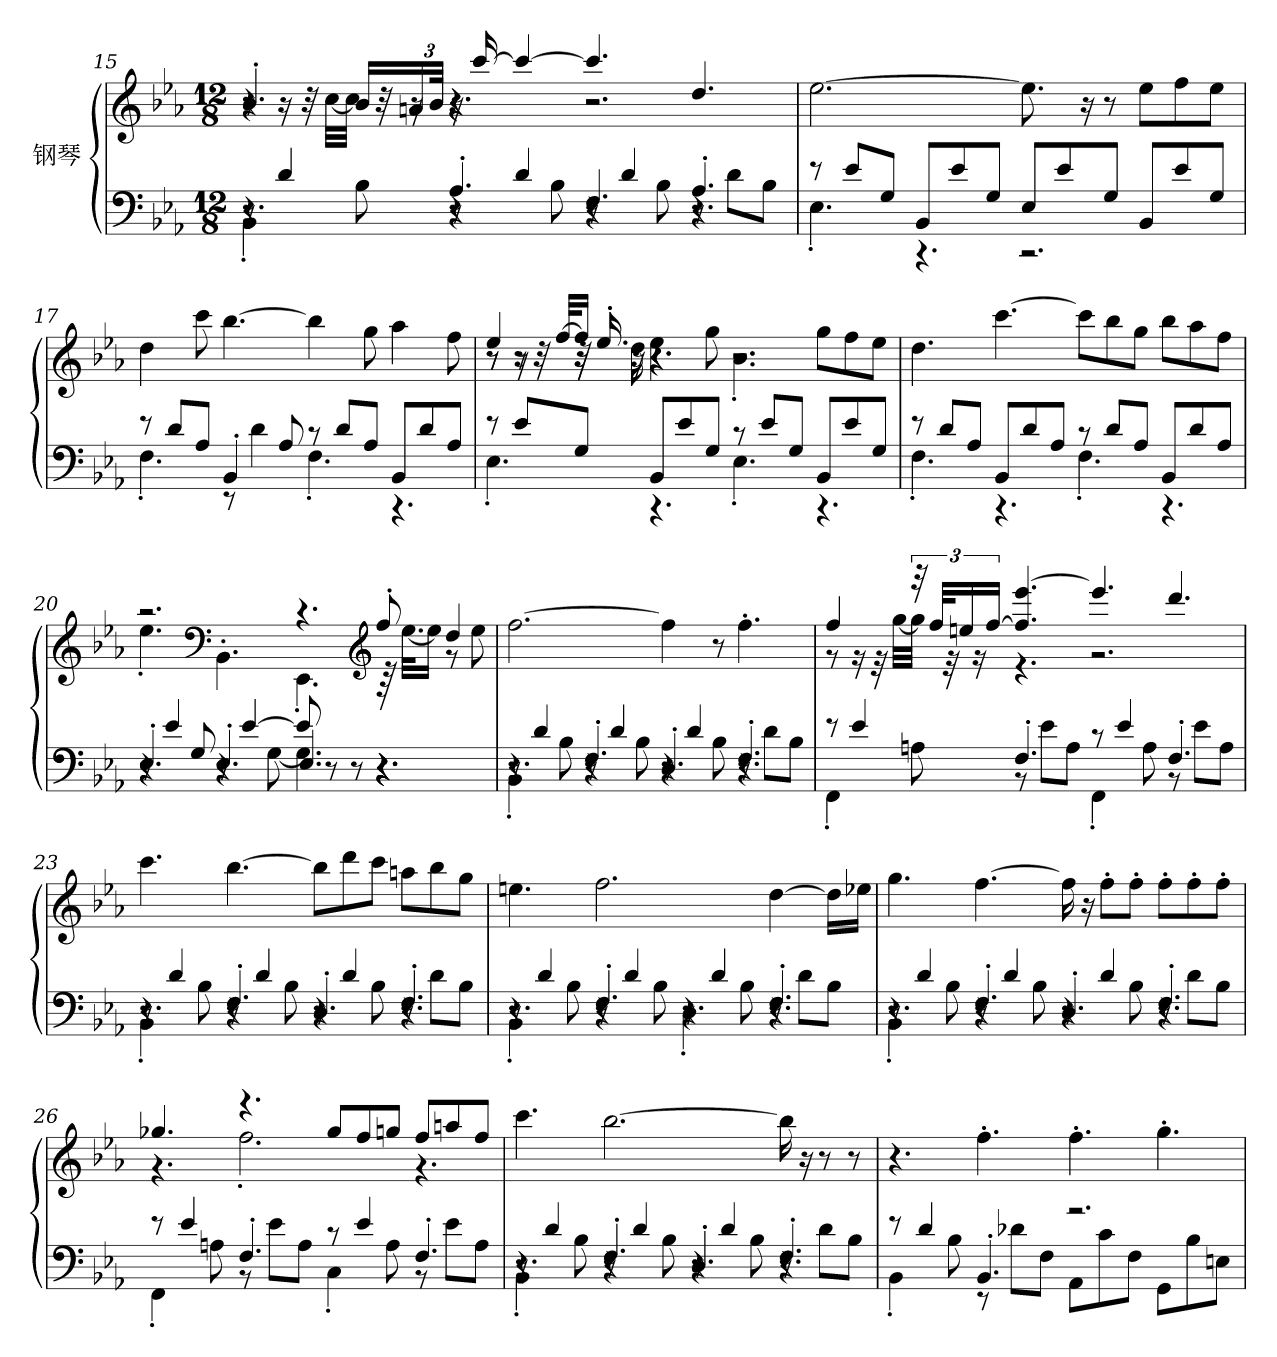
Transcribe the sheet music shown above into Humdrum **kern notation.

**kern	**kern
*part2	*part1
*staff2	*staff1
*I"钢琴	*I"钢琴
!!LO:PB:g=z
*clefF4	*clefG2
*k[b-e-a-]	*k[b-e-a-]
*M12/8	*M12/8
=15	=15
*^	*^
*	*^	*	*^
4.r	4BB-'\	8r	4r	8r	4.b-'/
.	.	4d/	.	16r	.
.	.	.	.	32r	.
.	.	.	.	[32cc\LLL	.
*	*	*	*MM91	*	*
.	8B-\	.	16b-/LL	32cc\JJJ]	.
.	.	.	.	32r	.
*	*	*	*Xbrackettup	*	*
.	.	.	24an/	16r	.
.	.	.	48b-/JJk	.	.
8r	4r	4.A-'/	16r	4.r	4.r
.	.	.	[16ccc/	.	.
4d/	.	.	4ccc/_	.	.
.	8B-\	.	.	.	.
8r	4r	4.F/	4.ccc/]	2.r	2.r
4d/	.	.	.	.	.
.	8B-\	.	.	.	.
4.r	8r	4.A-'/	4.dd/	.	.
.	8d\L	.	.	.	.
.	8B-\J	.	.	.	.
*	*v	*v	*	*	*
*	*	*v	*v	*v
=16	=16	=16
8r	4.E-'\	[2.ee-\
8e-/L	.	.
8G/J	.	.
8BB-/L	4.r	.
8e-/	.	.
8G/J	.	.
8E-/L	2.r	8.ee-\]
8e-/	.	.
.	.	16r
8G/J	.	8r
8BB-/L	.	8ee-\L
8e-/	.	8ff\
8G/J	.	8ee-\J
!!LO:LB:g=z
=17	=17	=17
8r	4.F'\	4dd\
8d/L	.	.
8A-/J	.	8ccc\
4BB-'/	8r	[4.bb-\
.	4d\	.
8A-/	.	.
8r	4.F'\	4bb-\]
8d/L	.	.
8A-/J	.	8gg\
8BB-/L	4.r	4aa-\
8d/	.	.
8A-/J	.	8ff\
=18	=18	=18
*	*	*^
*	*	*	*^
8r	4.E-'\	8r	8r	4ee-/
8e-/L	.	16r	8r	.
.	.	32r	.	.
.	.	[32ff/KLL	.	.
8G/J	.	16ff/JJ]	16r	32r
.	.	.	.	16.ee-'/
*	*	*MM94	*	*
.	.	16r	16dd\	.
8BB-/L	4.r	4.r	4ee-\	4.r
8e-/	.	.	.	.
8G/J	.	.	8gg\	.
8r	4.E-'\	2.r	4.b-'\	2.r
8e-/L	.	.	.	.
8G/J	.	.	.	.
8BB-/L	4.r	.	8gg\L	.
8e-/	.	.	8ff\	.
8G/J	.	.	8ee-\J	.
*	*	*v	*v	*v
!!LO:LB:g=z
=19	=19	=19
8r	4.F'\	4.dd\
8d/L	.	.
8A-/J	.	.
8BB-/L	4.r	[4.ccc\
8d/	.	.
8A-/J	.	.
8r	4.F'\	8ccc\L]
*	*	*MM96
8d/L	.	8bb-\
8A-/J	.	8gg\J
8BB-/L	4.r	8bb-\L
8d/	.	8aa-\
8A-/J	.	8ff\J
=20	=20	=20
*	*^	*^
8r	4.r	4E-'/	2.r	4.ee-'\
4e-/	.	.	.	.
.	.	8G/	.	.
*	*	*	*clefF4	*
8r	4r	4.E-'/	.	4.BB-'\
[4e-/	.	.	.	.
.	[8G\	.	.	.
8e-/]	4.G\]	4.E-/	4.r	4.EE-'\
8r	.	.	.	.
8r	.	.	.	.
*	*	*	*clefG2	*
4.r	4.r	4.r	8ff'/	64r
.	.	.	.	[32.ee-\KLL
*	*	*	*MM95	*
.	.	.	.	16ee-\JJ]
.	.	.	4dd/	8r
.	.	.	.	8ee-\
*	*	*	*v	*v
!!LO:LB:g=z
=21	=21	=21	=21
4.r	4BB-'\	8r	[2.ff\
.	.	4d/	.
.	8B-\	.	.
8r	4r	4.F'/	.
4d/	.	.	.
.	8B-\	.	.
8r	4r	4.D'/	4ff\]
4d/	.	.	.
.	8B-\	.	8r
4.r	8r	4.F'/	4.ff'\
.	8d\L	.	.
.	8B-\J	.	.
*	*v	*v	*
=22	=22	=22
*	*	*^
8r	4FF'\	4ff/	8r
4e-/	.	.	16r
*	*	*MM97	*
.	.	.	32r
.	.	.	[32gg\LLL
*	*	*brackettup	*
.	8An\	48r	32gg\JJJ]
.	.	48ff/KLL	.
.	.	.	32r
.	.	24een/	.
.	.	.	16r
.	.	[24ff/JJ	.
4.F'/	8r	4.ff/] [4.eee-/	4.r
.	8e-\L	.	.
.	8A\J	.	.
8r	4FF'\	4.eee-/]	2.r
4e-/	.	.	.
.	8A\	.	.
4.F'/	8r	4.ddd/	.
.	8e-\L	.	.
.	8A\J	.	.
*	*	*v	*v
!!LO:LB:g=z
=23	=23	=23
*	*^	*
4.r	4BB-'\	8r	4.ccc\
.	.	4d/	.
.	8B-\	.	.
8r	4r	4.F'/	[4.bb-\
4d/	.	.	.
.	8B-\	.	.
8r	4r	4.D'/	8bb-\L]
4d/	.	.	8ddd\
.	8B-\	.	8ccc\J
4.r	8r	4.F'/	8aan\L
.	8d\L	.	8bb-\
.	8B-\J	.	8gg\J
=24	=24	=24	=24
4.r	4BB-'\	8r	4.een\
.	.	4d/	.
.	8B-\	.	.
8r	4r	4.F'/	2.ff\
4d/	.	.	.
.	8B-\	.	.
8r	4D'\	4.r	.
4d/	.	.	.
.	8B-\	.	.
4.r	8r	4.F'/	[4dd\
.	8d\L	.	.
*	*	*	*MM94
.	8B-\J	.	16dd\LL]
.	.	.	16ee-X\JJ
!!LO:LB:g=z
=25	=25	=25	=25
4.r	4BB-'\	8r	4.gg\
.	.	4d/	.
.	8B-\	.	.
8r	4r	4.F'/	[4.ff\
4d/	.	.	.
.	8B-\	.	.
8r	4r	4.D'/	16ff\]
.	.	.	16r
*	*	*	*MM93
4d/	.	.	8ff'\L
.	8B-\	.	8ff'\J
4.r	8r	4.F'/	8ff'\L
.	8d\L	.	8ff'\
.	8B-\J	.	8ff'\J
*	*v	*v	*
=26	=26	=26
*	*	*^
8r	4FF'\	4.gg-X/	4.r
4e-/	.	.	.
.	8An\	.	.
4.F'/	8r	4.r	2.ff'\
.	8e-\L	.	.
.	8A\J	.	.
8r	4C'\	8gg-/L	.
4e-/	.	8ff/	.
.	8A\	8ggn/J	.
4.F'/	8r	8ff/L	4.r
.	8e-\L	8aan/	.
.	8A\J	8ff/J	.
*	*	*v	*v
!!LO:PB:g=z
=27	=27	=27
*	*^	*
4.r	4BB-'\	8r	4.ccc\
.	.	4d/	.
.	8B-\	.	.
8r	4r	4.F'/	[2.bb-\
4d/	.	.	.
.	8B-\	.	.
8r	4r	4.D'/	.
4d/	.	.	.
.	8B-\	.	.
4.r	8r	4.F'/	16bb-\]
.	.	.	16r
.	8d\L	.	8r
.	8B-\J	.	8r
*	*v	*v	*
=28	=28	=28
8r	4BB-'\	4.r
4d/	.	.
.	8B-\	.
4.BB-'/	8r	4.ff'\
.	8d-X\L	.
.	8F\J	.
2.r	8AA-\L	4.ff'\
.	8c\	.
.	8F\J	.
.	8GG\L	4.gg'\
.	8B-\	.
.	8En\J	.
*v	*v	*
=	=
*-	*-
